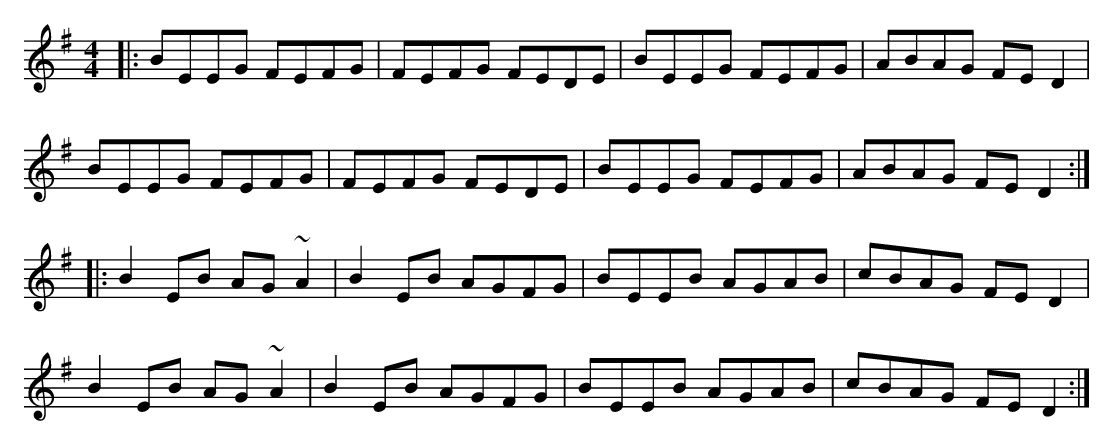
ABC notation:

X:1
M:4/4
K:Emin
|:BEEG FEFG|FEFG FEDE|BEEG FEFG|ABAG FED2|
BEEG FEFG|FEFG FEDE|BEEG FEFG|ABAG FED2:|
|:B2EB AG~A2|B2EB AGFG|BEEB AGAB|cBAG FED2|
B2EB AG~A2|B2EB AGFG|BEEB AGAB|cBAG FED2:|
